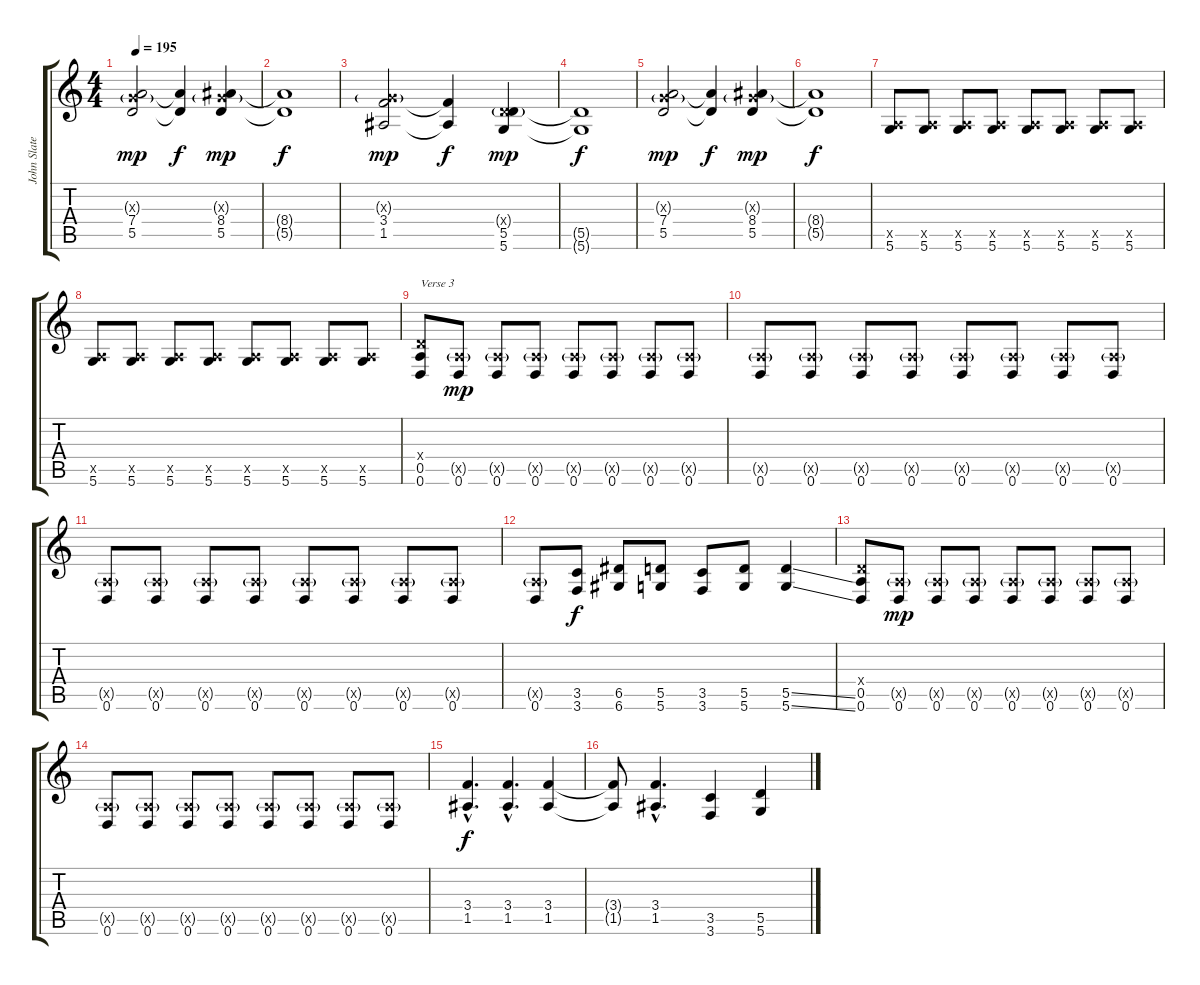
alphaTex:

\track ("John Slater" "John Slate") {instrument distortionguitar}
\staff {score tabs}
\tuning (E4 B3 G3 D3 A2 D2) {hide}
\ts (4 4)
\tempo 195
\clef g2
\ks c
(0.3{g x} 7.4 5.5).2{dy mp} (7.4{t} 5.5{t}).4{dy f} (0.3{g x} 8.4 5.5).4{dy mp} |
(8.4{t} 5.5{t}).1{dy f} |
(0.3{g x} 3.4 1.5).2{dy mp} (3.4{t} 1.5{t}).4{dy f} (0.4{g x} 5.5 5.6).4{dy mp} |
(5.5{t} 5.6{t}).1{dy f} |
(0.3{g x} 7.4 5.5).2{dy mp} (7.4{t} 5.5{t}).4{dy f} (0.3{g x} 8.4 5.5).4{dy mp} |
(8.4{t} 5.5{t}).1{dy f} |
(0.5{x} 5.6).8 (0.5{x} 5.6).8 (0.5{x} 5.6).8 (0.5{x} 5.6).8 (0.5{x} 5.6).8 (0.5{x} 5.6).8 (0.5{x} 5.6).8 (0.5{x} 5.6).8 |
(0.5{x} 5.6).8 (0.5{x} 5.6).8 (0.5{x} 5.6).8 (0.5{x} 5.6).8 (0.5{x} 5.6).8 (0.5{x} 5.6).8 (0.5{x} 5.6).8 (0.5{x} 5.6).8 |
(0.4{x} 0.5 0.6).8{txt "Verse 3"} (0.5{g x} 0.6).8{dy mp} (0.5{g x} 0.6).8 (0.5{g x} 0.6).8 (0.5{g x} 0.6).8 (0.5{g x} 0.6).8 (0.5{g x} 0.6).8 (0.5{g x} 0.6).8 |
(0.5{g x} 0.6).8 (0.5{g x} 0.6).8 (0.5{g x} 0.6).8 (0.5{g x} 0.6).8 (0.5{g x} 0.6).8 (0.5{g x} 0.6).8 (0.5{g x} 0.6).8 (0.5{g x} 0.6).8 |
(0.5{g x} 0.6).8 (0.5{g x} 0.6).8 (0.5{g x} 0.6).8 (0.5{g x} 0.6).8 (0.5{g x} 0.6).8 (0.5{g x} 0.6).8 (0.5{g x} 0.6).8 (0.5{g x} 0.6).8 |
(0.5{g x} 0.6).8 (3.5 3.6).8{dy f} (6.5 6.6).8 (5.5 5.6).8 (3.5 3.6).8 (5.5 5.6).8 (5.5{ss} 5.6{ss}).4 |
(0.4{x} 0.5 0.6).8 (0.5{g x} 0.6).8{dy mp} (0.5{g x} 0.6).8 (0.5{g x} 0.6).8 (0.5{g x} 0.6).8 (0.5{g x} 0.6).8 (0.5{g x} 0.6).8 (0.5{g x} 0.6).8 |
(0.5{g x} 0.6).8 (0.5{g x} 0.6).8 (0.5{g x} 0.6).8 (0.5{g x} 0.6).8 (0.5{g x} 0.6).8 (0.5{g x} 0.6).8 (0.5{g x} 0.6).8 (0.5{g x} 0.6).8 |
(3.4{hac} 1.5{hac}).4{d dy f} (3.4{hac} 1.5{hac}).4{d} (3.4 1.5).4 |
(3.4{t} 1.5{t}).8 (3.4{hac} 1.5{hac}).4{d} (3.5 3.6).4 (5.5{ss} 5.6{ss}).4
